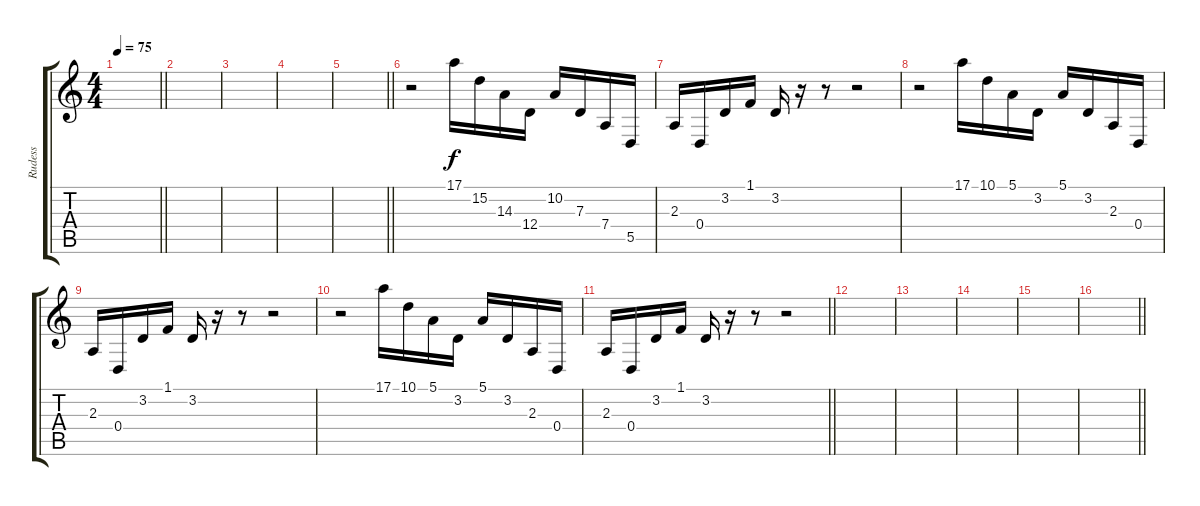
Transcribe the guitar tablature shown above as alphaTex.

\track ("Rudess" "Rudess") {instrument electricpiano1}
\staff {score tabs}
\tuning (E4 B3 G3 D3 A2 E2) {hide}
\ts (4 4)
\tempo 75
\clef g2
\barLineRight lightlight
\ks c
|
|
|
|
\barLineRight lightlight
|
r.2 17.1.16 15.2.16 14.3.16 12.4.16 10.2.16 7.3.16 7.4.16 5.5.16 |
2.3.16 0.4.16 3.2.16 1.1.16 3.2.16 r.16 r.8 r.2 |
r.2 17.1.16 10.1.16 5.1.16 3.2.16 5.1.16 3.2.16 2.3.16 0.4.16 |
2.3.16 0.4.16 3.2.16 1.1.16 3.2.16 r.16 r.8 r.2 |
r.2 17.1.16 10.1.16 5.1.16 3.2.16 5.1.16 3.2.16 2.3.16 0.4.16 |
\barLineRight lightlight
2.3.16 0.4.16 3.2.16 1.1.16 3.2.16 r.16 r.8 r.2 |
|
|
|
|
\barLineRight lightlight
